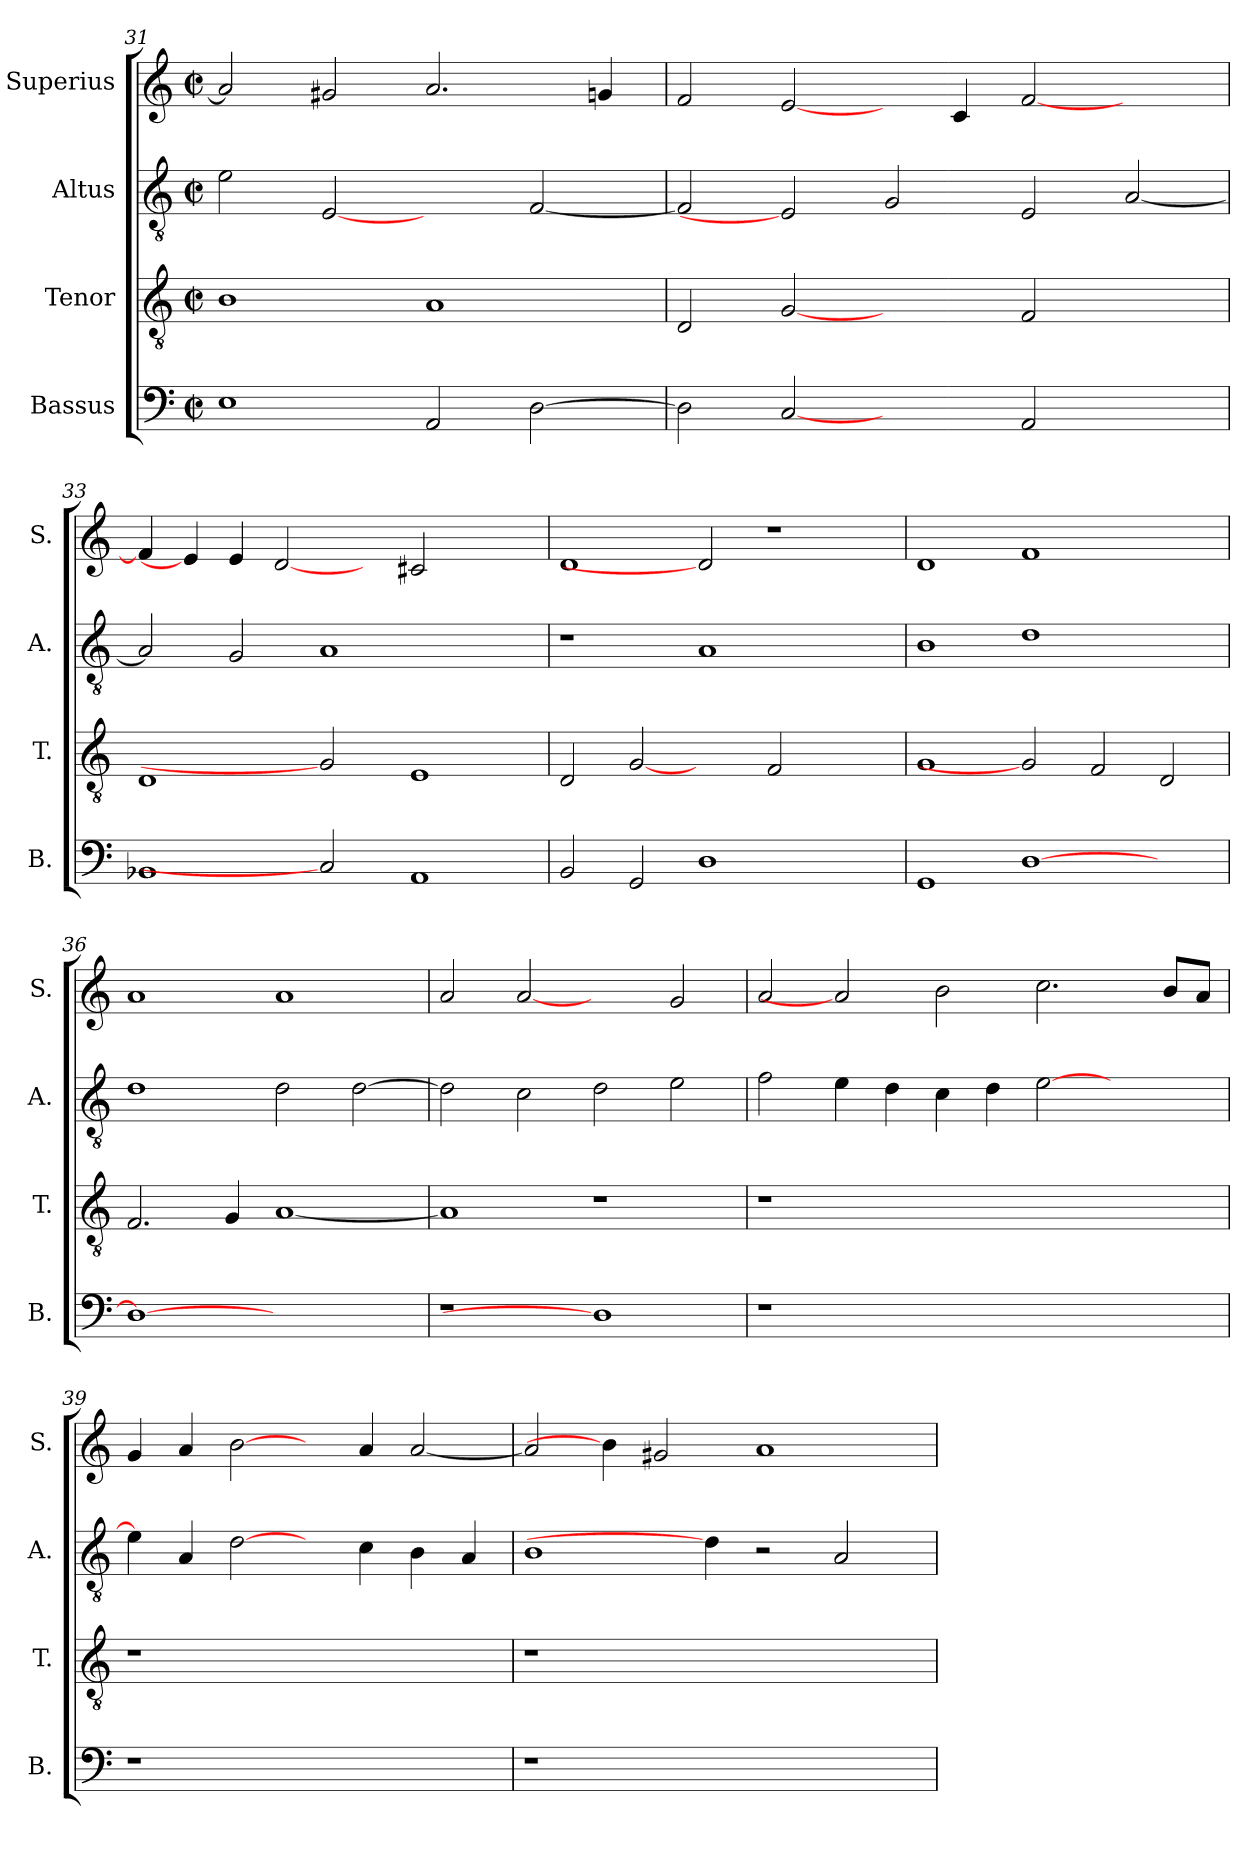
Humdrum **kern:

**kern	**kern	**kern	**kern
*part4	*part3	*part2	*part1
*staff4	*staff3	*staff2	*staff1
*I"Bassus	*I"Tenor	*I"Altus	*I"Superius
*I'B.	*I'T.	*I'A.	*I'S.
!!LO:PB:g=z
*clefF4	*clefGv2	*clefGv2	*clefG2
*	*ITrd7c12	*ITrd7c12	*
*k[]	*k[]	*k[]	*k[]
*C:	*C:	*C:	*C:
*M2/2	*M2/2	*M2/2	*M2/2
*met(c|)	*met(c|)	*met(c|)	*met(c|)
=31	=31	=31	=31
1Ei	1BBi	2Ei\	2ai/]
.	.	[2EEi	2g#Xi/
2AAi/	1AAi	2ryy	2.ai/
[>2Di\	.	[<2FFi/	.
.	.	.	4gi/
=32	=32	=32	=32
2Di\]	2DDi/	2FFi/]	2fi/
[2Ci	[2GGi	2EEi]	[2ei/
2ryy	2ryy	2GGi/	4ryy
.	.	.	4ci/
2AAi/	2FFi/	2EEi/	[<2fi/
2ryy	2ryy	[<2AAi/	2ryy
=33	=33	=33	=33
1BB-Xi	1DDi	2AAi/]	4fi/]
.	.	.	4ei/]
.	.	2GGi/	4ei/
.	.	.	[2di
2Ci]	2GGi]	1AAi	.
.	.	.	4ryy
1AAi	1EEi	.	2c#Xi/
.	.	2ryy	2ryy
=34	=34	=34	=34
2BBi/	2DDi/	1r	1di
2GGi/	[2GGi	.	.
1Di	2ryy	1AAi	2di]
.	2FFi/	.	1r
2ryy	2ryy	2ryy	.
=35	=35	=35	=35
1GGi	1GGi	1BBi	1di
[>1Di	2GGi]	1Di	1fi
.	2FFi/	.	.
2ryy	2DDi/	2ryy	2ryy
!!LO:LB:g=z
=36	=36	=36	=36
1Di_>	2.FFi/	1Di	1ai
.	4GGi/	.	.
1ryy	[<1AAi	2Di\	1ai
.	.	[>2Di\	.
=37	=37	=37	=37
!LO:N:vis=1	!	!	!
1r	1AAi]	2Di\]	2ai/
.	.	2Ci\	[2ai
1Di]	1r	2Di\	2ryy
.	.	2Ei\	2gi/
=38	=38	=38	=38
!LO:N:vis=1	!LO:N:vis=1	!	!
1r	1r	2Fi\	2ai/
.	.	4Ei\	2ai]
.	.	4Di\	.
1.ryy	1.ryy	4Ci\	2bi\
.	.	4Di\	.
.	.	[>2Ei\	2.cci\
.	.	2ryy	.
.	.	.	8bi/L
.	.	.	8ai/J
=39	=39	=39	=39
!LO:N:vis=1	!LO:N:vis=1	!	!
1r	1r	4Ei\]	4gi/
.	.	4AAi/	4ai/
.	.	[2Di\	[2bi\
1ryy	1ryy	4ryy	4ryy
.	.	4Ci\	4ai/
.	.	4BBi\	[<2ai/
.	.	4AAi/	.
=40	=40	=40	=40
!LO:N:vis=1	!LO:N:vis=1	!	!
1r	1r	1BBi	2ai/]
.	.	.	4bi\]
.	.	.	2g#Xi/
1ryy	1ryy	4Di\]	.
.	.	2r	1ai
.	.	2AAi/	.
4ryy	4ryy	.	.
=	=	=	=
*-	*-	*-	*-
